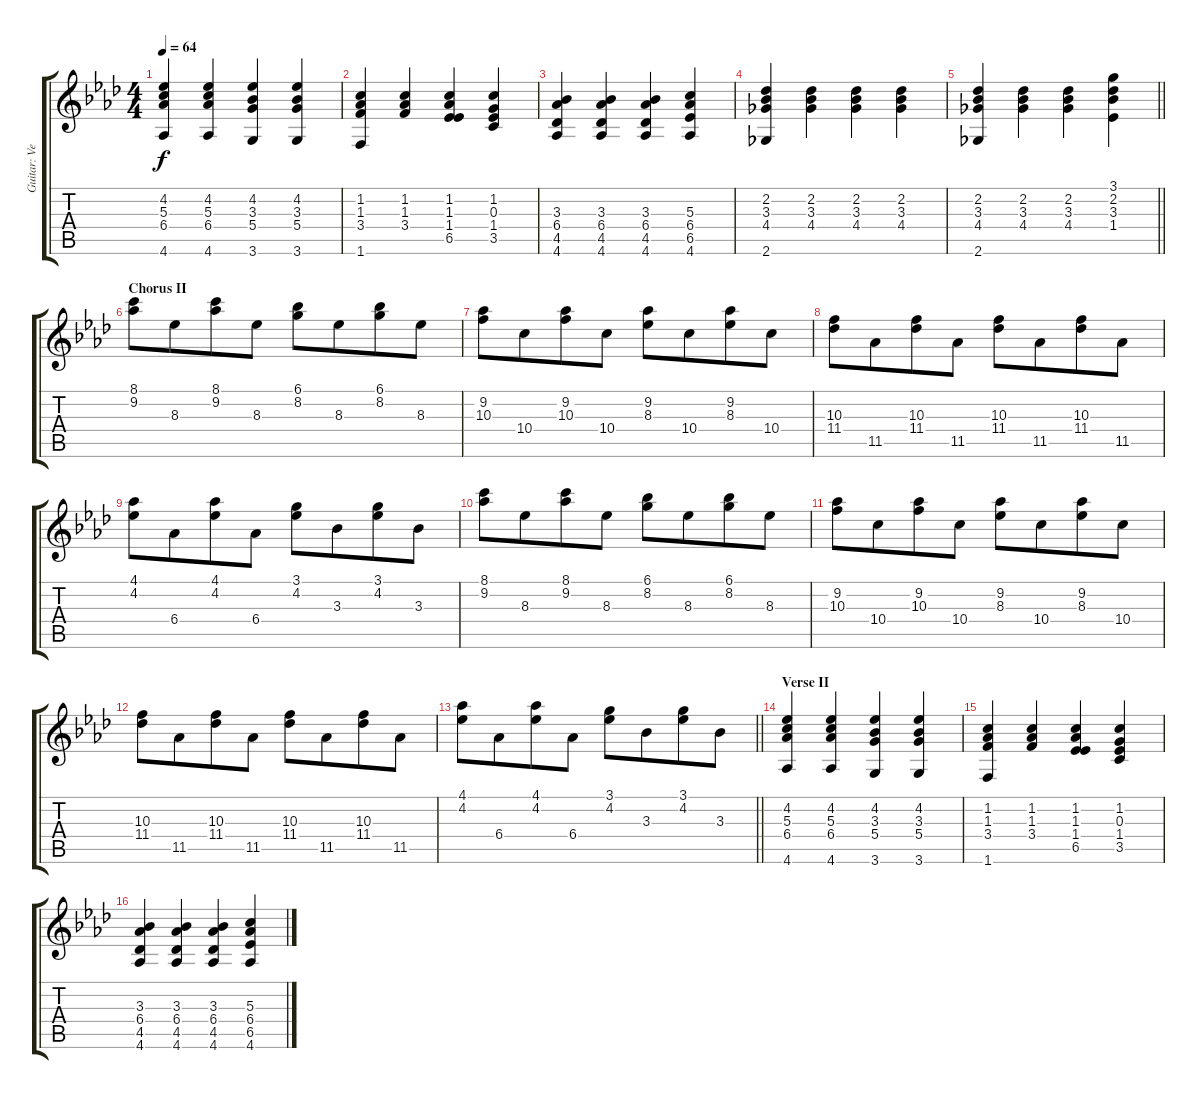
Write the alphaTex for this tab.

\track ("Guitar: Vernon" "Guitar: Ve") {instrument acousticguitarnylon}
\staff {score tabs}
\tuning (E4 B3 G3 D3 A2 E2) {hide}
\ts (4 4)
\tempo 64
\clef g2
\ks ab
(4.2 5.3 6.4 4.6).4{dy f} (4.2 5.3 6.4 4.6).4 (4.2 3.3 5.4 3.6).4 (4.2 3.3 5.4 3.6).4 |
(1.2 1.3 3.4 1.6).4 (1.2 1.3 3.4).4 (1.2 1.3 1.4 6.5).4 (1.2 0.3 1.4 3.5).4 |
(3.3 6.4 4.5 4.6).4 (3.3 6.4 4.5 4.6).4 (3.3 6.4 4.5 4.6).4 (5.3 6.4 6.5 4.6).4 |
(2.2 3.3 4.4 2.6).4 (2.2 3.3 4.4).4 (2.2 3.3 4.4).4 (2.2 3.3 4.4).4 |
\barLineRight lightlight
(2.2 3.3 4.4 2.6).4 (2.2 3.3 4.4).4 (2.2 3.3 4.4).4 (3.1 2.2 3.3 1.4).4 |
\section ("" "Chorus II")
(8.1 9.2).8 8.3.8{beam merge} (8.1 9.2).8 8.3.8 (6.1 8.2).8 8.3.8{beam merge} (6.1 8.2).8 8.3.8 |
(9.2 10.3).8 10.4.8{beam merge} (9.2 10.3).8 10.4.8 (9.2 8.3).8 10.4.8{beam merge} (9.2 8.3).8 10.4.8 |
(10.3 11.4).8 11.5.8{beam merge} (10.3 11.4).8 11.5.8 (10.3 11.4).8 11.5.8{beam merge} (10.3 11.4).8 11.5.8 |
(4.1 4.2).8 6.4.8{beam merge} (4.1 4.2).8 6.4.8 (3.1 4.2).8 3.3.8{beam merge} (3.1 4.2).8 3.3.8 |
(8.1 9.2).8 8.3.8{beam merge} (8.1 9.2).8 8.3.8 (6.1 8.2).8 8.3.8{beam merge} (6.1 8.2).8 8.3.8 |
(9.2 10.3).8 10.4.8{beam merge} (9.2 10.3).8 10.4.8 (9.2 8.3).8 10.4.8{beam merge} (9.2 8.3).8 10.4.8 |
(10.3 11.4).8 11.5.8{beam merge} (10.3 11.4).8 11.5.8 (10.3 11.4).8 11.5.8{beam merge} (10.3 11.4).8 11.5.8 |
\barLineRight lightlight
(4.1 4.2).8 6.4.8{beam merge} (4.1 4.2).8 6.4.8 (3.1 4.2).8 3.3.8{beam merge} (3.1 4.2).8 3.3.8 |
\section ("" "Verse II")
(4.2 5.3 6.4 4.6).4 (4.2 5.3 6.4 4.6).4 (4.2 3.3 5.4 3.6).4 (4.2 3.3 5.4 3.6).4 |
(1.2 1.3 3.4 1.6).4 (1.2 1.3 3.4).4 (1.2 1.3 1.4 6.5).4 (1.2 0.3 1.4 3.5).4 |
(3.3 6.4 4.5 4.6).4 (3.3 6.4 4.5 4.6).4 (3.3 6.4 4.5 4.6).4 (5.3 6.4 6.5 4.6).4
